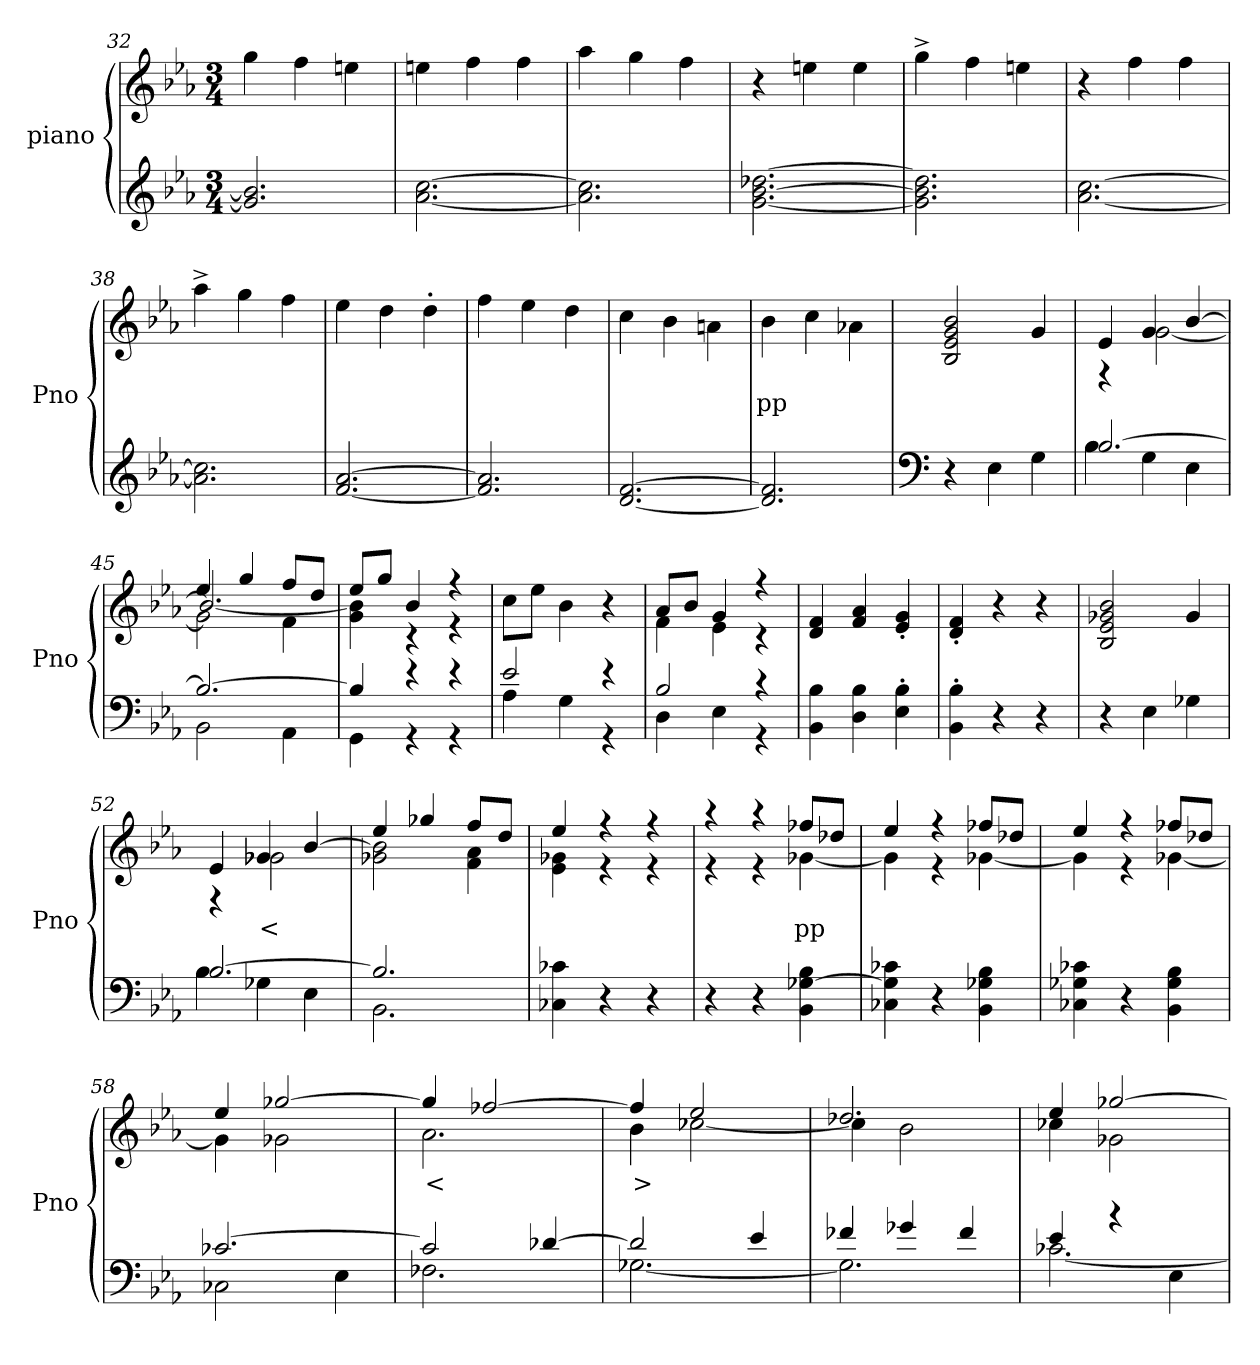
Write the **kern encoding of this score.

**kern	**kern	**text
*part2	*part1	*part1
*staff2	*staff1	*staff1
*I"piano	*I"piano	*
*I'Pno	*I'Pno	*
*clefG2	*clefG2	*
*k[b-e-a-]	*k[b-e-a-]	*
*E-:	*E-:	*
*M3/4	*M3/4	*
=32	=32	=32
2.g/] 2.b-/]	4gg\	.
.	4ff\	.
.	4een\	.
=33	=33	=33
[2.a-\ [2.cc\	4een\	.
.	4ff\	.
.	4ff\	.
=34	=34	=34
2.a-\] 2.cc\]	4aa-\	.
.	4gg\	.
.	4ff\	.
=35	=35	=35
[2.g\ [2.b-\ [2.dd-X\	4r	.
.	4een\	.
.	4ee\	.
!!LO:LB:g=z
=36	=36	=36
2.g\] 2.b-\] 2.dd-\]	4gg^\	.
.	4ff\	.
.	4een\	.
=37	=37	=37
[2.a-\ [2.cc\	4r	.
.	4ff\	.
.	4ff\	.
=38	=38	=38
2.a-\] 2.cc\]	4aa-^\	.
.	4gg\	.
.	4ff\	.
=39	=39	=39
[2.f/ [2.a-/	4ee-\	.
.	4dd\	.
.	4dd'\	.
=40	=40	=40
2.f/] 2.a-/]	4ff\	.
.	4ee-\	.
.	4dd\	.
=41	=41	=41
[2.d/ [2.f/	4cc\	.
.	4b-\	.
.	4an\	.
=42	=42	=42
2.d/] 2.f/]	4b-\	pp
.	4cc\	.
.	4a-X\	.
=43	=43	=43
*clefF4	*	*
4r	2B-/ 2e-/ 2g/ 2b-/	.
4E-\	.	.
4G\	4g/	.
=44	=44	=44
*^	*^	*
[2.B-/	4B-\	4e-/	4r	.
.	4G\	4g/	[2g\	.
.	4E-\	[4b-/	.	.
=45	=45	=45	=45	=45
*	*	*	*^	*
2.B-/_	2BB-\	4ee-/	2.b-/_	2g\]	.
.	.	4gg/	.	.	.
.	4AA-\	8ff/L	.	4f\	.
.	.	8dd/J	.	.	.
*	*	*	*v	*v	*
!!LO:PB:g=z
=46	=46	=46	=46	=46
4B-/]	4GG\	8ee-/L	4g\ 4b-\]	.
.	.	8gg/J	.	.
4r	4r	4b-/	4r	.
4r	4r	4r	4r	.
*	*	*v	*v	*
=47	=47	=47	=47
2e-/	4A-\	8cc\L	.
.	.	8ee-\J	.
.	4G\	4b-\	.
4r	4r	4r	.
=48	=48	=48	=48
*	*	*^	*
2B-/	4D\	8a-/L	4f\	.
.	.	8b-/J	.	.
.	4E-\	4g/	4e-\	.
4r	4r	4r	4r	.
*v	*v	*	*	*
*	*v	*v	*
=49	=49	=49
4BB-\ 4B-\	4d/ 4f/	.
4D\ 4B-\	4f/ 4a-/	.
4E-\' 4B-\'	4e-/' 4g/'	.
=50	=50	=50
4BB-\' 4B-\'	4d/' 4f/'	.
4r	4r	.
4r	4r	.
=51	=51	=51
4r	2B-/ 2e-/ 2g-X/ 2b-/	.
4E-\	.	.
4G-X\	4g-/	.
=52	=52	=52
*^	*^	*
[2.B-/	4B-\	4e-/	4r	.
.	4G-X\	4g-X/	2g-\	<
.	4E-\	[4b-/	.	.
=53	=53	=53	=53	=53
2.B-/]	2.BB-\	4ee-/	2g-X\ 2b-\]	.
.	.	4gg-X/	.	.
.	.	8ff/L	4f\ 4a-\	.
.	.	8dd/J	.	.
*v	*v	*	*	*
=54	=54	=54	=54
4C-X\ 4c-X\	4ee-/	4e-\ 4g-X\	.
4r	4r	4r	.
4r	4r	4r	.
!!LO:LB:g=z	!!
=55	=55	=55	=55
4r	4r	4r	.
4r	4r	4r	.
4BB-\ [4G-X\ 4B-\	8ff-X/L	[4g-X\	pp
.	8dd-X/J	.	.
=56	=56	=56	=56
4C-X\ 4G-\] 4c-X\	4ee-/	4g-\]	.
4r	4r	4r	.
4BB-\ 4G-X\ 4B-\	8ff-X/L	[4g-X\	.
.	8dd-X/J	.	.
=57	=57	=57	=57
4C-X\ 4G-X\ 4c-X\	4ee-/	4g-\]	.
4r	4r	4r	.
4BB-\ 4G-\ 4B-\	8ff-X/L	[4g-X\	.
.	8dd-X/J	.	.
=58	=58	=58	=58
*^	*	*	*
[2.c-X/	2C-X\	4ee-/	4g-\]	.
.	.	[2gg-X/	2g-X\	.
.	4E-\	.	.	.
=59	=59	=59	=59	=59
2c-/]	2.F-X\	4gg-/]	2.a-\	<
.	.	[2ff-X/	.	.
[4d-X/	.	.	.	.
=60	=60	=60	=60	=60
2d-/]	[2.G-X\	4ff-/]	4b-\	>
.	.	2ee-/	[2cc-X\	.
4e-/	.	.	.	.
=61	=61	=61	=61	=61
4f-X/	2.G-\]	2.dd-X/	4cc-\]	.
4g-X/	.	.	2b-\	.
4f-/	.	.	.	.
=62	=62	=62	=62	=62
4e-/	[2.c-X\	4ee-/	4cc-X\	.
4r	.	[2gg-X/	2g-X\	.
4E-\	.	.	.	.
*v	*v	*	*	*
*	*v	*v	*
=	=	=
*-	*-	*-
